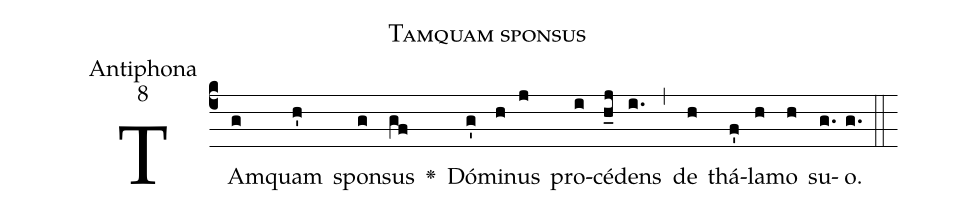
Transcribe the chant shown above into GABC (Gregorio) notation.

name:Tamquam sponsus;
office-part:Antiphona;
mode:8;
%%
(c4) TAm(g)quam(h') spon(g)sus(gf) <v>\greheightstar</v>() Dó(g')mi(h)nus(j) pro(i)cé(h_j)dens(i.) (,) de(h) thá(f')la(h)mo(h) su(g.)o.(g.) (::)
